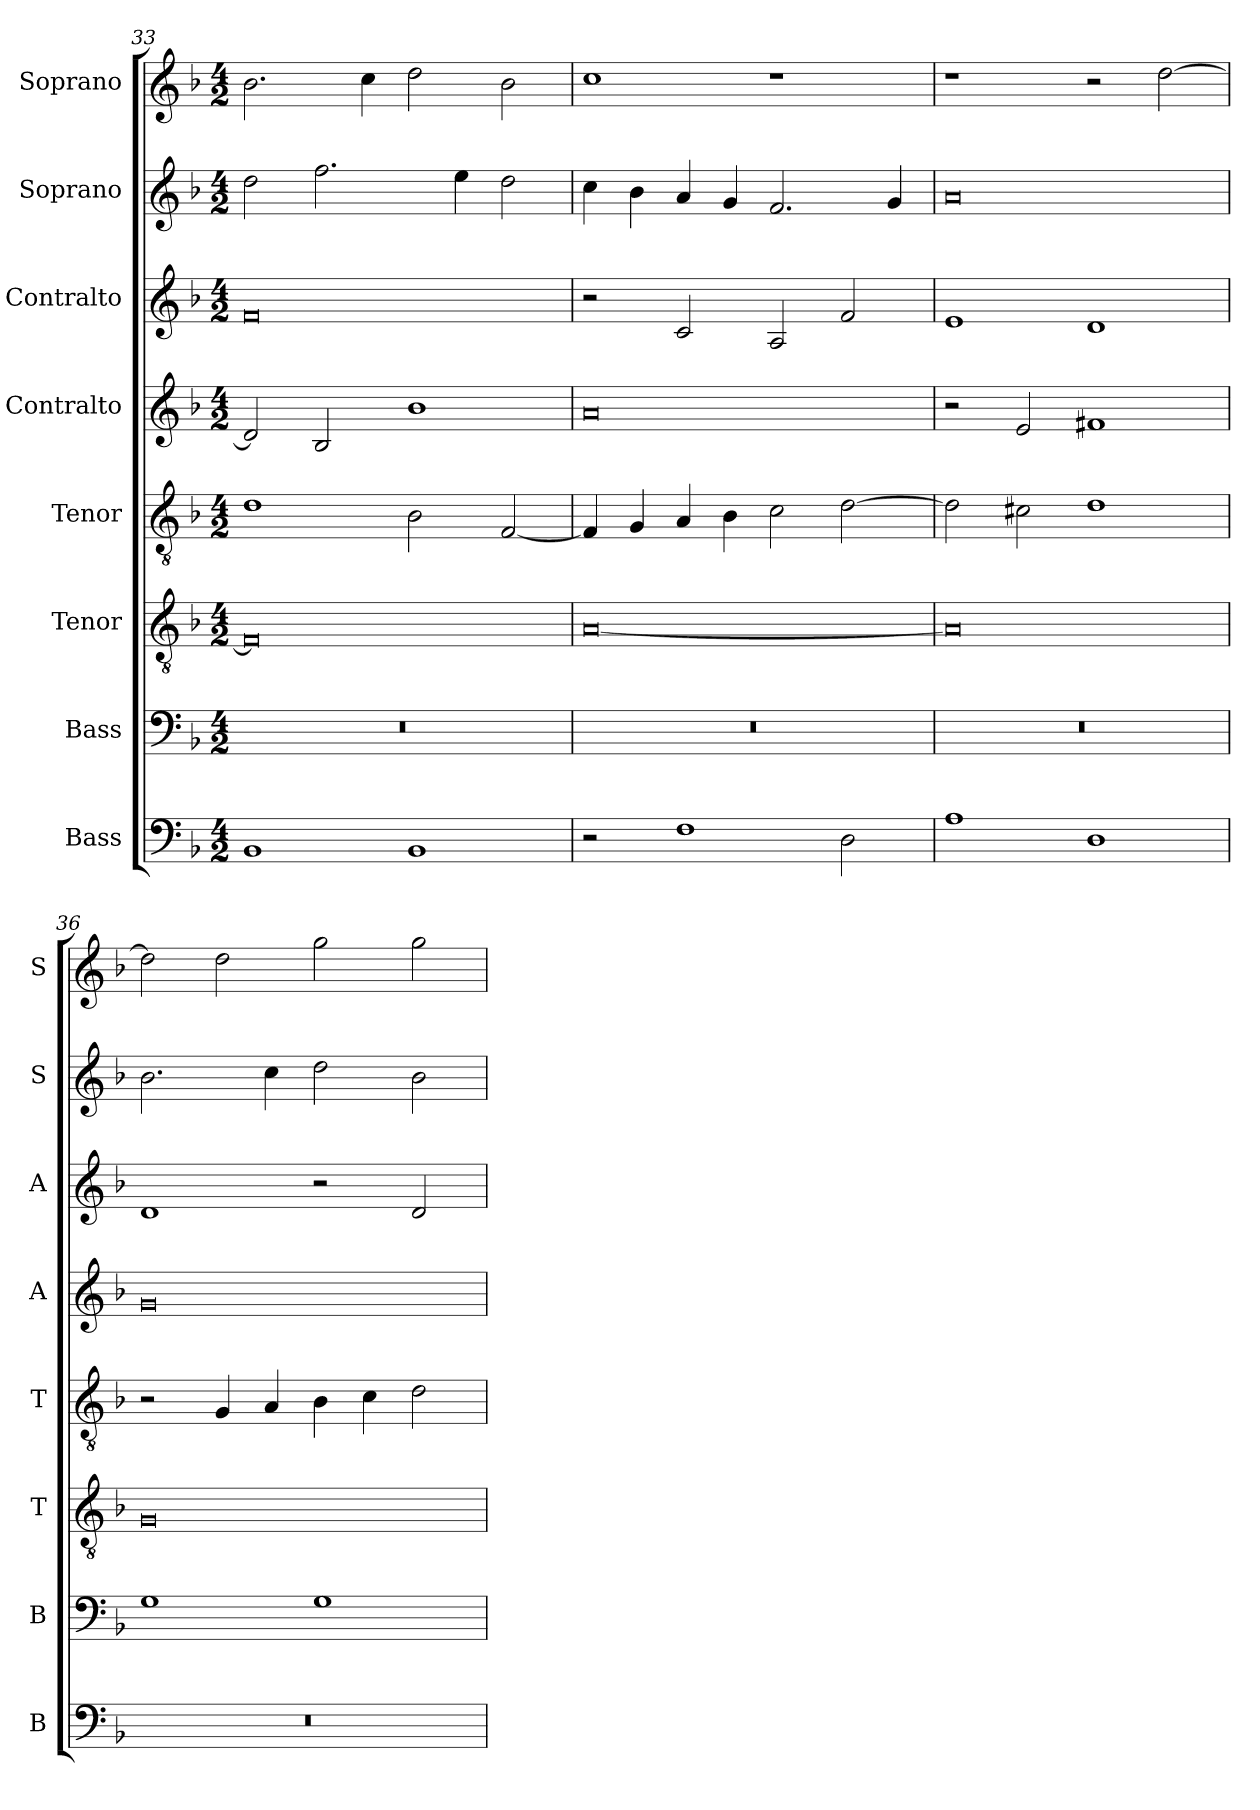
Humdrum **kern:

**kern	**kern	**kern	**kern	**kern	**kern	**kern	**kern
*part8	*part7	*part6	*part5	*part4	*part3	*part2	*part1
*staff8	*staff7	*staff6	*staff5	*staff4	*staff3	*staff2	*staff1
*I"Bass	*I"Bass	*I"Tenor	*I"Tenor	*I"Contralto	*I"Contralto	*I"Soprano	*I"Soprano
*I'B	*I'B	*I'T	*I'T	*I'A	*I'A	*I'S	*I'S
*clefF4	*clefF4	*clefGv2	*clefGv2	*clefG2	*clefG2	*clefG2	*clefG2
*k[b-]	*k[b-]	*k[b-]	*k[b-]	*k[b-]	*k[b-]	*k[b-]	*k[b-]
*F:ion	*F:ion	*F:ion	*F:ion	*F:ion	*F:ion	*F:ion	*F:ion
*M4/2	*M4/2	*M4/2	*M4/2	*M4/2	*M4/2	*M4/2	*M4/2
=33	=33	=33	=33	=33	=33	=33	=33
1BB-	0r	0F]	1d	2d]	0f	2dd	2.b-
.	.	.	.	2B-	.	2.ff	.
.	.	.	.	.	.	.	4cc
1BB-	.	.	2B-	1b-	.	.	2dd
.	.	.	.	.	.	4ee	.
.	.	.	[2F	.	.	2dd	2b-
=34	=34	=34	=34	=34	=34	=34	=34
2r	0r	[0A	4F]	0a	2r	4cc	1cc
.	.	.	4G	.	.	4b-	.
1F	.	.	4A	.	2c	4a	.
.	.	.	4B-	.	.	4g	.
.	.	.	2c	.	2A	2.f	1r
2D	.	.	[2d	.	2f	.	.
.	.	.	.	.	.	4g	.
=35	=35	=35	=35	=35	=35	=35	=35
1A	0r	0A]	2d]	2r	1e	0a	1r
.	.	.	2c#X	2e	.	.	.
1D	.	.	1d	1f#X	1d	.	2r
.	.	.	.	.	.	.	[2dd
=36	=36	=36	=36	=36	=36	=36	=36
0r	1G	0G	2r	0g	1d	2.b-	2dd]
.	.	.	4G	.	.	.	2dd
.	.	.	4A	.	.	4cc	.
.	1G	.	4B-	.	2r	2dd	2gg
.	.	.	4c	.	.	.	.
.	.	.	2d	.	2d	2b-	2gg
=	=	=	=	=	=	=	=
*-	*-	*-	*-	*-	*-	*-	*-
